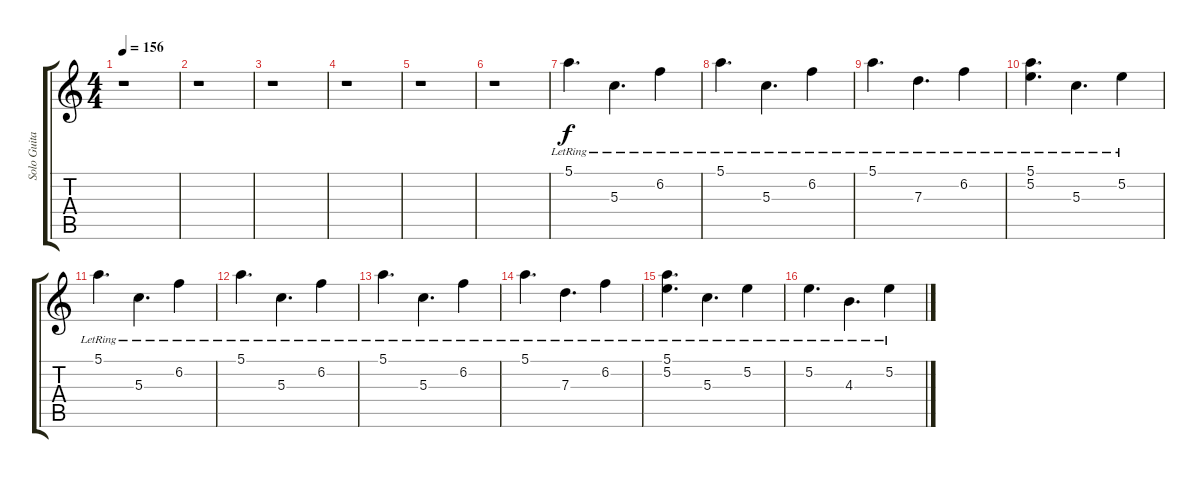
\track ("Solo Guitar" "Solo Guita") {instrument overdrivenguitar}
\staff {score tabs}
\tuning (E4 B3 G3 D3 A2 E2) {hide}
\ts (4 4)
\tempo 156
\clef g2
\ks c
r.1{dy f} |
r.1 |
r.1 |
r.1 |
r.1 |
r.1 |
5.1{lr}.4{d volume 11 instrument electricguitarclean} 5.3{lr}.4{d} 6.2{lr}.4 |
5.1{lr}.4{d} 5.3{lr}.4{d} 6.2{lr}.4 |
5.1{lr}.4{d} 7.3{lr}.4{d} 6.2{lr}.4 |
(5.1{lr} 5.2{lr}).4{d} 5.3{lr}.4{d} 5.2{lr}.4 |
5.1{lr}.4{d} 5.3{lr}.4{d} 6.2{lr}.4 |
5.1{lr}.4{d} 5.3{lr}.4{d} 6.2{lr}.4 |
5.1{lr}.4{d} 5.3{lr}.4{d} 6.2{lr}.4 |
5.1{lr}.4{d} 7.3{lr}.4{d} 6.2{lr}.4 |
(5.1{lr} 5.2{lr}).4{d} 5.3{lr}.4{d} 5.2{lr}.4 |
5.2{lr}.4{d} 4.3{lr}.4{d} 5.2{lr}.4
